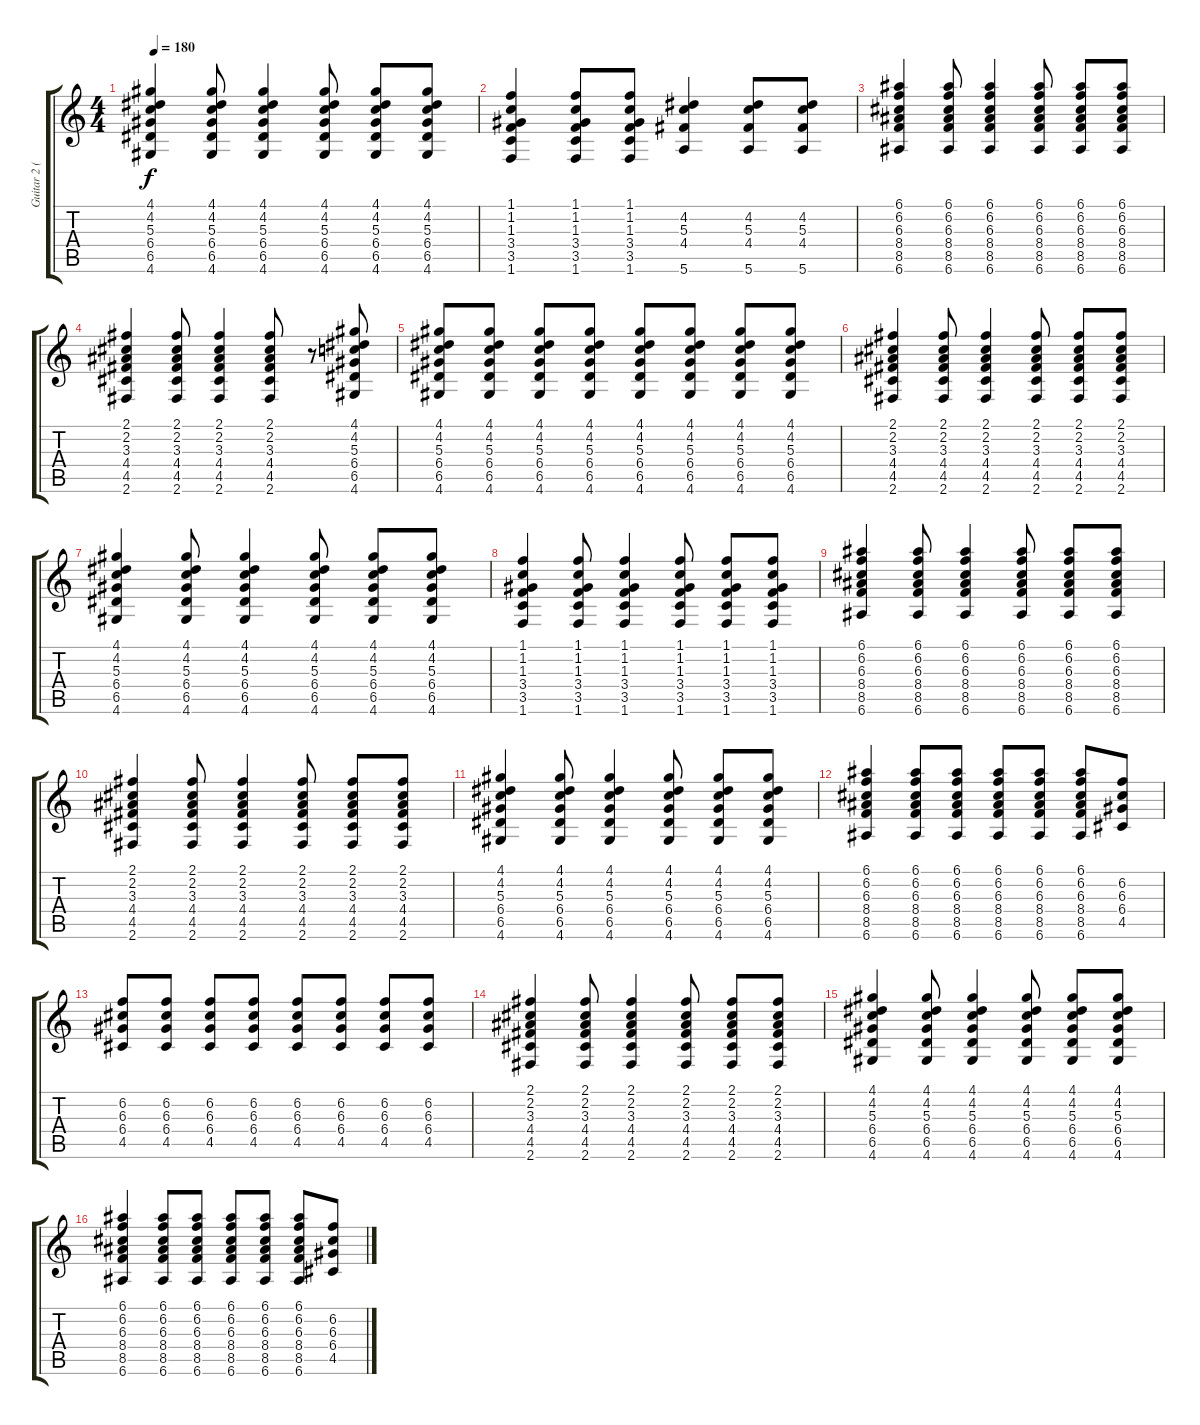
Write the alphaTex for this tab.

\track ("Guitar 2 (Distortion)" "Guitar 2 (") {instrument distortionguitar}
\staff {score tabs}
\tuning (E4 B3 G3 D3 A2 E2) {hide}
\ts (4 4)
\tempo 180
\clef g2
\ks c
(4.1 4.2 5.3 6.4 6.5 4.6).4{dy f} (4.1 4.2 5.3 6.4 6.5 4.6).8 (4.1 4.2 5.3 6.4 6.5 4.6).4 (4.1 4.2 5.3 6.4 6.5 4.6).8 (4.1 4.2 5.3 6.4 6.5 4.6).8 (4.1 4.2 5.3 6.4 6.5 4.6).8 |
(1.1 1.2 1.3 3.4 3.5 1.6).4 (1.1 1.2 1.3 3.4 3.5 1.6).8 (1.1 1.2 1.3 3.4 3.5 1.6).8 (4.2 5.3 4.4 5.6).4 (4.2 5.3 4.4 5.6).8 (4.2 5.3 4.4 5.6).8 |
(6.1 6.2 6.3 8.4 8.5 6.6).4 (6.1 6.2 6.3 8.4 8.5 6.6).8 (6.1 6.2 6.3 8.4 8.5 6.6).4 (6.1 6.2 6.3 8.4 8.5 6.6).8 (6.1 6.2 6.3 8.4 8.5 6.6).8 (6.1 6.2 6.3 8.4 8.5 6.6).8 |
(2.1 2.2 3.3 4.4 4.5 2.6).4 (2.1 2.2 3.3 4.4 4.5 2.6).8 (2.1 2.2 3.3 4.4 4.5 2.6).4 (2.1 2.2 3.3 4.4 4.5 2.6).8 r.8 (4.1 4.2 5.3 6.4 6.5 4.6).8 |
(4.1 4.2 5.3 6.4 6.5 4.6).8 (4.1 4.2 5.3 6.4 6.5 4.6).8 (4.1 4.2 5.3 6.4 6.5 4.6).8 (4.1 4.2 5.3 6.4 6.5 4.6).8 (4.1 4.2 5.3 6.4 6.5 4.6).8 (4.1 4.2 5.3 6.4 6.5 4.6).8 (4.1 4.2 5.3 6.4 6.5 4.6).8 (4.1 4.2 5.3 6.4 6.5 4.6).8 |
(2.1 2.2 3.3 4.4 4.5 2.6).4 (2.1 2.2 3.3 4.4 4.5 2.6).8 (2.1 2.2 3.3 4.4 4.5 2.6).4 (2.1 2.2 3.3 4.4 4.5 2.6).8 (2.1 2.2 3.3 4.4 4.5 2.6).8 (2.1 2.2 3.3 4.4 4.5 2.6).8 |
(4.1 4.2 5.3 6.4 6.5 4.6).4 (4.1 4.2 5.3 6.4 6.5 4.6).8 (4.1 4.2 5.3 6.4 6.5 4.6).4 (4.1 4.2 5.3 6.4 6.5 4.6).8 (4.1 4.2 5.3 6.4 6.5 4.6).8 (4.1 4.2 5.3 6.4 6.5 4.6).8 |
(1.1 1.2 1.3 3.4 3.5 1.6).4 (1.1 1.2 1.3 3.4 3.5 1.6).8 (1.1 1.2 1.3 3.4 3.5 1.6).4 (1.1 1.2 1.3 3.4 3.5 1.6).8 (1.1 1.2 1.3 3.4 3.5 1.6).8 (1.1 1.2 1.3 3.4 3.5 1.6).8 |
(6.1 6.2 6.3 8.4 8.5 6.6).4 (6.1 6.2 6.3 8.4 8.5 6.6).8 (6.1 6.2 6.3 8.4 8.5 6.6).4 (6.1 6.2 6.3 8.4 8.5 6.6).8 (6.1 6.2 6.3 8.4 8.5 6.6).8 (6.1 6.2 6.3 8.4 8.5 6.6).8 |
(2.1 2.2 3.3 4.4 4.5 2.6).4 (2.1 2.2 3.3 4.4 4.5 2.6).8 (2.1 2.2 3.3 4.4 4.5 2.6).4 (2.1 2.2 3.3 4.4 4.5 2.6).8 (2.1 2.2 3.3 4.4 4.5 2.6).8 (2.1 2.2 3.3 4.4 4.5 2.6).8 |
(4.1 4.2 5.3 6.4 6.5 4.6).4 (4.1 4.2 5.3 6.4 6.5 4.6).8 (4.1 4.2 5.3 6.4 6.5 4.6).4 (4.1 4.2 5.3 6.4 6.5 4.6).8 (4.1 4.2 5.3 6.4 6.5 4.6).8 (4.1 4.2 5.3 6.4 6.5 4.6).8 |
(6.1 6.2 6.3 8.4 8.5 6.6).4 (6.1 6.2 6.3 8.4 8.5 6.6).8 (6.1 6.2 6.3 8.4 8.5 6.6).8 (6.1 6.2 6.3 8.4 8.5 6.6).8 (6.1 6.2 6.3 8.4 8.5 6.6).8 (6.1 6.2 6.3 8.4 8.5 6.6).8 (6.2 6.3 6.4 4.5).8 |
(6.2 6.3 6.4 4.5).8 (6.2 6.3 6.4 4.5).8 (6.2 6.3 6.4 4.5).8 (6.2 6.3 6.4 4.5).8 (6.2 6.3 6.4 4.5).8 (6.2 6.3 6.4 4.5).8 (6.2 6.3 6.4 4.5).8 (6.2 6.3 6.4 4.5).8 |
(2.1 2.2 3.3 4.4 4.5 2.6).4 (2.1 2.2 3.3 4.4 4.5 2.6).8 (2.1 2.2 3.3 4.4 4.5 2.6).4 (2.1 2.2 3.3 4.4 4.5 2.6).8 (2.1 2.2 3.3 4.4 4.5 2.6).8 (2.1 2.2 3.3 4.4 4.5 2.6).8 |
(4.1 4.2 5.3 6.4 6.5 4.6).4 (4.1 4.2 5.3 6.4 6.5 4.6).8 (4.1 4.2 5.3 6.4 6.5 4.6).4 (4.1 4.2 5.3 6.4 6.5 4.6).8 (4.1 4.2 5.3 6.4 6.5 4.6).8 (4.1 4.2 5.3 6.4 6.5 4.6).8 |
(6.1 6.2 6.3 8.4 8.5 6.6).4 (6.1 6.2 6.3 8.4 8.5 6.6).8 (6.1 6.2 6.3 8.4 8.5 6.6).8 (6.1 6.2 6.3 8.4 8.5 6.6).8 (6.1 6.2 6.3 8.4 8.5 6.6).8 (6.1 6.2 6.3 8.4 8.5 6.6).8 (6.2 6.3 6.4 4.5).8
